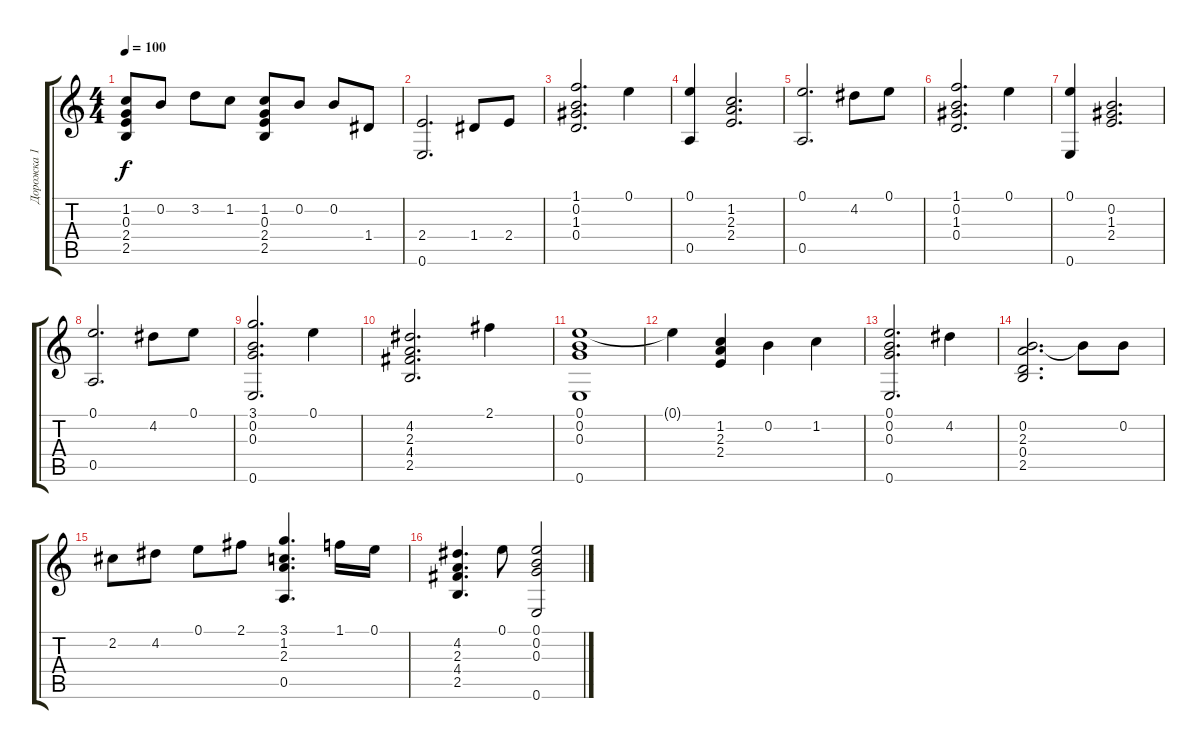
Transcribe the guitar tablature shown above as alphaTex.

\track ("Дорожка 1" "Дорожка 1") {instrument acousticguitarsteel}
\staff {score tabs}
\tuning (E4 B3 G3 D3 A2 E2) {hide}
\ts (4 4)
\tempo 100
\clef g2
\ks c
(1.2 0.3 2.4 2.5).8{dy f} 0.2.8 3.2.8 1.2.8 (1.2 0.3 2.4 2.5).8 0.2.8 0.2.8 1.4.8 |
(2.4 0.6).2{d} 1.4.8 2.4.8 |
(1.1 0.2 1.3 0.4).2{d} 0.1.4 |
(0.1 0.5).4 (1.2 2.3 2.4).2{d} |
(0.1 0.5).2{d} 4.2.8 0.1.8 |
(1.1 0.2 1.3 0.4).2{d} 0.1.4 |
(0.1 0.6).4 (0.2 1.3 2.4).2{d} |
(0.1 0.5).2{d} 4.2.8 0.1.8 |
(3.1 0.2 0.3 0.6).2{d} 0.1.4 |
(4.2 2.3 4.4 2.5).2{d} 2.1.4 |
(0.1 0.2 0.3 0.6).1 |
0.1{t}.4 (1.2 2.3 2.4).4 0.2.4 1.2.4 |
(0.1 0.2 0.3 0.6).2{d} 4.2.4 |
(0.2 2.3 0.4 2.5).2{d} 0.2{t}.8 0.2.8 |
2.2.8 4.2.8 0.1.8 2.1.8 (3.1 1.2 2.3 0.5).4{d} 1.1.16 0.1.16 |
(4.2 2.3 4.4 2.5).4{d} 0.1.8 (0.1 0.2 0.3 0.6).2
